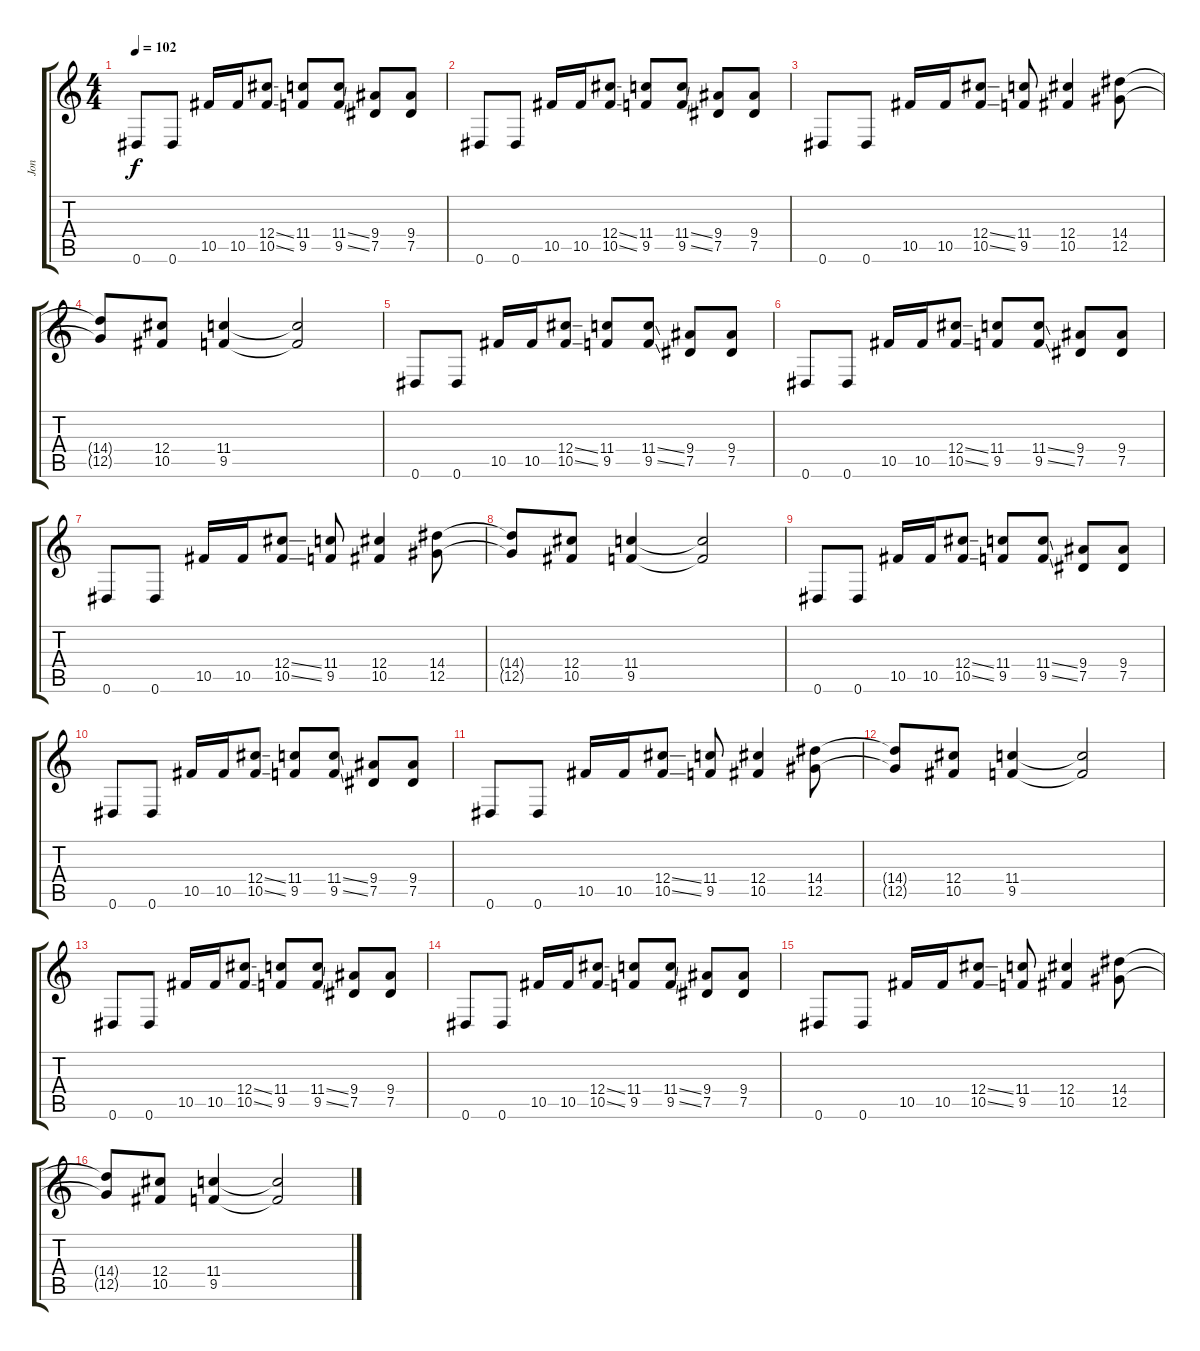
\track ("Jon" "Jon") {instrument distortionguitar}
\staff {score tabs}
\tuning (Eb4 Bb3 Gb3 Db3 Ab2 Eb2) {hide}
\ts (4 4)
\tempo 102
\tempo 116
\tempo 102
\clef g2
\ks c
0.6.8{dy f instrument distortionguitar} 0.6.8 10.5.16 10.5.16 (12.4{ss} 10.5{ss}).8 (11.4 9.5).8 (11.4{ss} 9.5{ss}).8 (9.4 7.5).8 (9.4 7.5).8 |
0.6.8 0.6.8 10.5.16 10.5.16 (12.4{ss} 10.5{ss}).8 (11.4 9.5).8 (11.4{ss} 9.5{ss}).8 (9.4 7.5).8 (9.4 7.5).8 |
0.6.8 0.6.8 10.5.16 10.5.16 (12.4{ss} 10.5{ss}).8 (11.4 9.5).8 (12.4 10.5).4 (14.4 12.5).8 |
(14.4{t} 12.5{t}).8 (12.4 10.5).8 (11.4 9.5).4 (11.4{t} 9.5{t}).2 |
0.6.8 0.6.8 10.5.16 10.5.16 (12.4{ss} 10.5{ss}).8 (11.4 9.5).8 (11.4{ss} 9.5{ss}).8 (9.4 7.5).8 (9.4 7.5).8 |
0.6.8 0.6.8 10.5.16 10.5.16 (12.4{ss} 10.5{ss}).8 (11.4 9.5).8 (11.4{ss} 9.5{ss}).8 (9.4 7.5).8 (9.4 7.5).8 |
0.6.8 0.6.8 10.5.16 10.5.16 (12.4{ss} 10.5{ss}).8 (11.4 9.5).8 (12.4 10.5).4 (14.4 12.5).8 |
(14.4{t} 12.5{t}).8 (12.4 10.5).8 (11.4 9.5).4 (11.4{t} 9.5{t}).2 |
0.6.8 0.6.8 10.5.16 10.5.16 (12.4{ss} 10.5{ss}).8 (11.4 9.5).8 (11.4{ss} 9.5{ss}).8 (9.4 7.5).8 (9.4 7.5).8 |
0.6.8 0.6.8 10.5.16 10.5.16 (12.4{ss} 10.5{ss}).8 (11.4 9.5).8 (11.4{ss} 9.5{ss}).8 (9.4 7.5).8 (9.4 7.5).8 |
0.6.8 0.6.8 10.5.16 10.5.16 (12.4{ss} 10.5{ss}).8 (11.4 9.5).8 (12.4 10.5).4 (14.4 12.5).8 |
(14.4{t} 12.5{t}).8 (12.4 10.5).8 (11.4 9.5).4 (11.4{t} 9.5{t}).2 |
0.6.8 0.6.8 10.5.16 10.5.16 (12.4{ss} 10.5{ss}).8 (11.4 9.5).8 (11.4{ss} 9.5{ss}).8 (9.4 7.5).8 (9.4 7.5).8 |
0.6.8 0.6.8 10.5.16 10.5.16 (12.4{ss} 10.5{ss}).8 (11.4 9.5).8 (11.4{ss} 9.5{ss}).8 (9.4 7.5).8 (9.4 7.5).8 |
0.6.8 0.6.8 10.5.16 10.5.16 (12.4{ss} 10.5{ss}).8 (11.4 9.5).8 (12.4 10.5).4 (14.4 12.5).8 |
(14.4{t} 12.5{t}).8 (12.4 10.5).8 (11.4 9.5).4 (11.4{t} 9.5{t}).2
